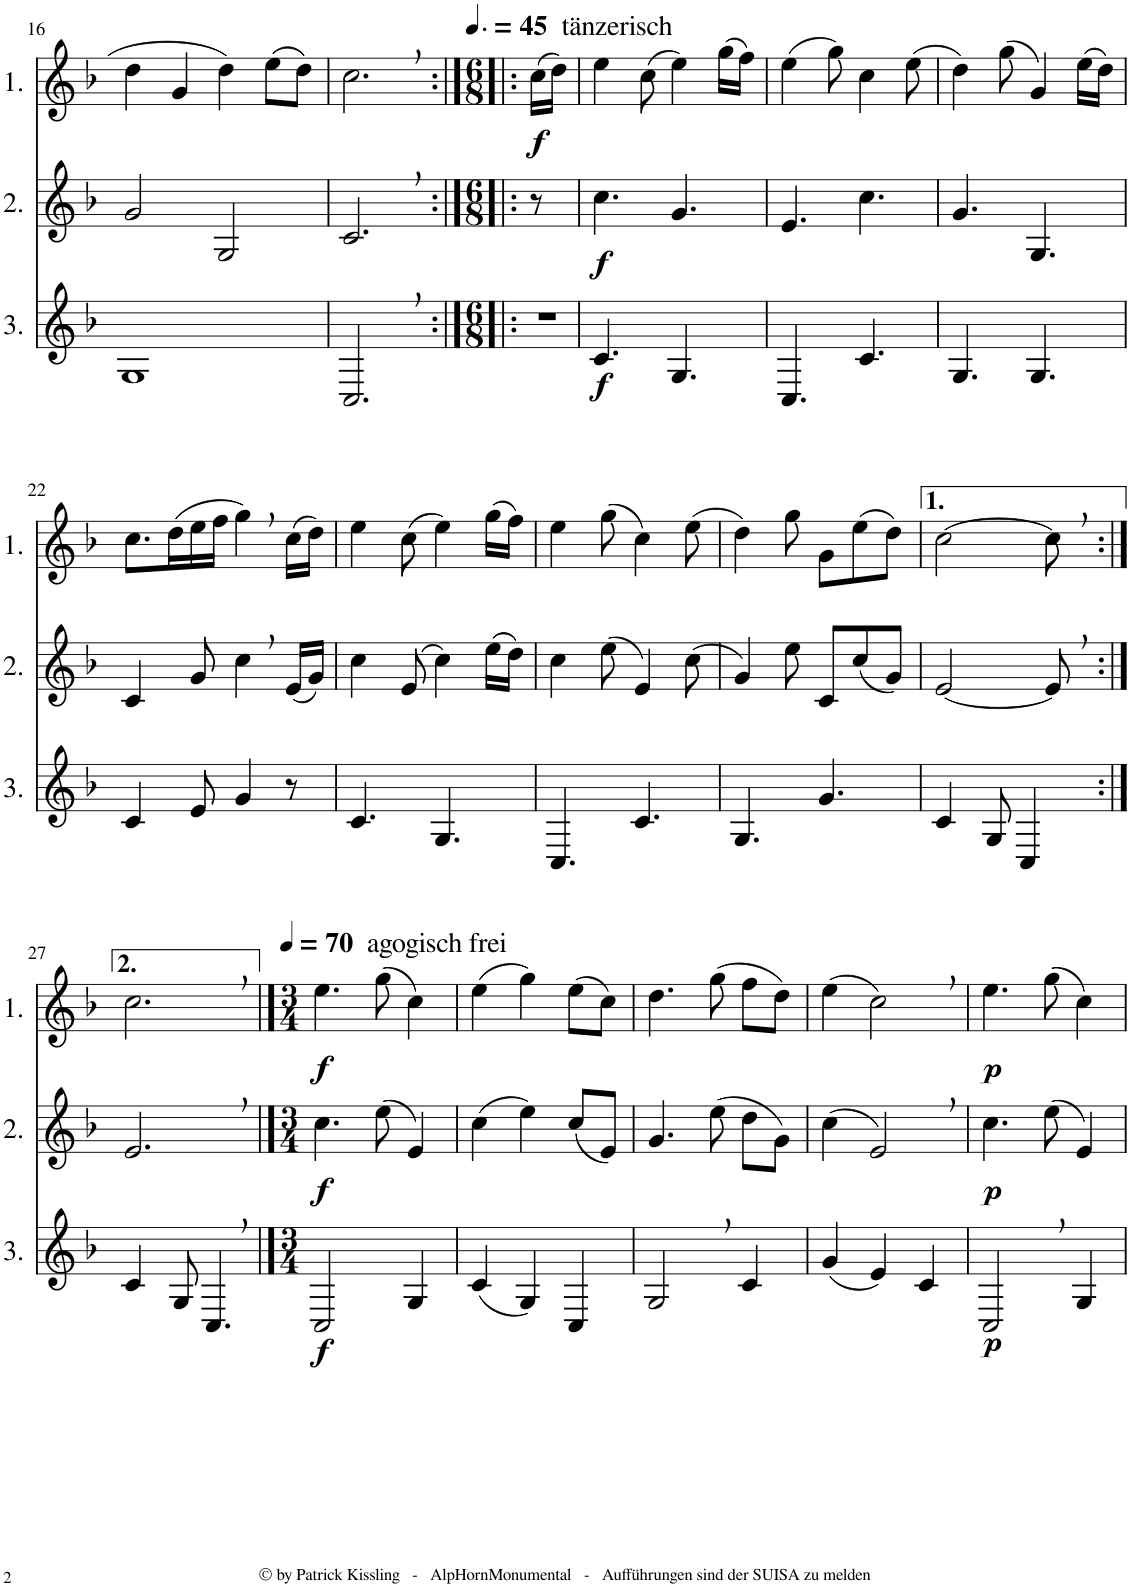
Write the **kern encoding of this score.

**kern	**dynam	**kern	**dynam	**kern	**dynam
*part3	*part3	*part2	*part2	*part1	*part1
*staff3	*staff3	*staff2	*staff2	*staff1	*staff1
*I"3.	*	*I"2.	*	*I"1.	*
!!LO:PB:g=z
*clefG2	*	*clefG2	*	*clefG2	*
*Trd4c7	*	*Trd4c7	*	*Trd4c7	*
*k[b-]	*	*k[b-]	*	*k[b-]	*
*M4/4	*	*M4/4	*	*M4/4	*
=16	=16	=16	=16	=16	=16
1G	.	2g/	.	4dd\	.
.	.	.	.	4g/	.
.	.	2G/	.	4dd\	.
.	.	.	.	(8ee\L	.
.	.	.	.	8dd\J)	.
=17	=17	=17	=17	=17	=17
2.C,/	.	2.c,/	.	2.cc,\	.
=18:|!|:	=18:|!|:	=18:|!|:	=18:|!|:	=18:|!|:	=18:|!|:
*M6/8	*	*M6/8	*	*M6/8	*
*	*	*	*	*MM68	*
!	!	!	!	!LO:TX:a:t=tänzerisch	!
!	!	!	!	!	!LO:DY:b
2.r	.	8r	.	(16cc\LL	f
.	.	.	.	16dd\JJ)	.
.	.	2ryy	.	2ryy	.
.	.	8ryy	.	8ryy	.
=19	=19	=19	=19	=19	=19
!	!LO:DY:b	!	!LO:DY:b	!	!
4.c/	f	4.cc\	f	4ee\	.
.	.	.	.	(8cc\	.
4.G/	.	4.g/	.	4ee\)	.
.	.	.	.	(16gg\LL	.
.	.	.	.	16ff\JJ)	.
=20	=20	=20	=20	=20	=20
4.C/	.	4.e/	.	(4ee\	.
.	.	.	.	8gg\)	.
4.c/	.	4.cc\	.	4cc\	.
.	.	.	.	(8ee\	.
=21	=21	=21	=21	=21	=21
4.G/	.	4.g/	.	4dd\)	.
.	.	.	.	(8gg\	.
4.G/	.	4.G/	.	4g/)	.
.	.	.	.	(16ee\LL	.
.	.	.	.	16dd\JJ)	.
!!LO:LB:g=z
=22	=22	=22	=22	=22	=22
4c/	.	4c/	.	8.cc\L	.
.	.	.	.	(16dd\L	.
8e/	.	8g/	.	16ee\	.
.	.	.	.	16ff\JJ	.
4g/	.	4cc,\	.	4gg,\)	.
8r	.	(16e/LL	.	(16cc\LL	.
.	.	16g/JJ)	.	16dd\JJ)	.
=23	=23	=23	=23	=23	=23
4.c/	.	4cc\	.	4ee\	.
.	.	(8e/	.	(8cc\	.
4.G/	.	4cc\)	.	4ee\)	.
.	.	(16ee\LL	.	(16gg\LL	.
.	.	16dd\JJ)	.	16ff\JJ)	.
=24	=24	=24	=24	=24	=24
4.C/	.	4cc\	.	4ee\	.
.	.	(8ee\	.	(8gg\	.
4.c/	.	4e/)	.	4cc\)	.
.	.	(8cc\	.	(8ee\	.
=25	=25	=25	=25	=25	=25
4.G/	.	4g/)	.	4dd\)	.
.	.	8ee\	.	8gg\	.
4.g/	.	8c/L	.	8g\L	.
.	.	(8cc/	.	(8ee\	.
.	.	8g/J)	.	8dd\J)	.
=26	=26	=26	=26	=26	=26
4c/	.	[2e/	.	[2cc\	.
8G/	.	.	.	.	.
4C/	.	.	.	.	.
.	.	8e,/]	.	8cc,\]	.
!!LO:LB:g=z
=27:|!	=27:|!	=27:|!	=27:|!	=27:|!	=27:|!
4c/	.	2.e/	.	2.cc\	.
8G/	.	.	.	.	.
4.C,/	.	.	.	.	.
==28	==28	==28	==28	==28	==28
*M3/4	*	*M3/4	*	*M3/4	*
*	*	*	*	*MM70	*
!	!	!	!	!LO:TX:a:t=agogisch frei	!
!	!LO:DY:b	!	!LO:DY:b	!	!LO:DY:b
2C/	f	4.cc\	f	4.ee\	f
.	.	(8ee\	.	(8gg\	.
4G/	.	4e/)	.	4cc\)	.
=29	=29	=29	=29	=29	=29
(4c/	.	(4cc\	.	(4ee\	.
4G/)	.	4ee\)	.	4gg\)	.
4C/	.	(8cc/L	.	(8ee\L	.
.	.	8e/J)	.	8cc\J)	.
=30	=30	=30	=30	=30	=30
2G,/	.	4.g/	.	4.dd\	.
.	.	(8ee\	.	(8gg\	.
4c/	.	8dd\L	.	8ff\L	.
.	.	8g\J)	.	8dd\J)	.
=31	=31	=31	=31	=31	=31
(4g/	.	(4cc\	.	(4ee\	.
4e/)	.	2e,/)	.	2cc,\)	.
4c/	.	.	.	.	.
=32	=32	=32	=32	=32	=32
!	!LO:DY:b	!	!LO:DY:b	!	!LO:DY:b
2C,/	p	4.cc\	p	4.ee\	p
.	.	(8ee\	.	(8gg\	.
4G/	.	4e/)	.	4cc\)	.
=	=	=	=	=	=
*-	*-	*-	*-	*-	*-
